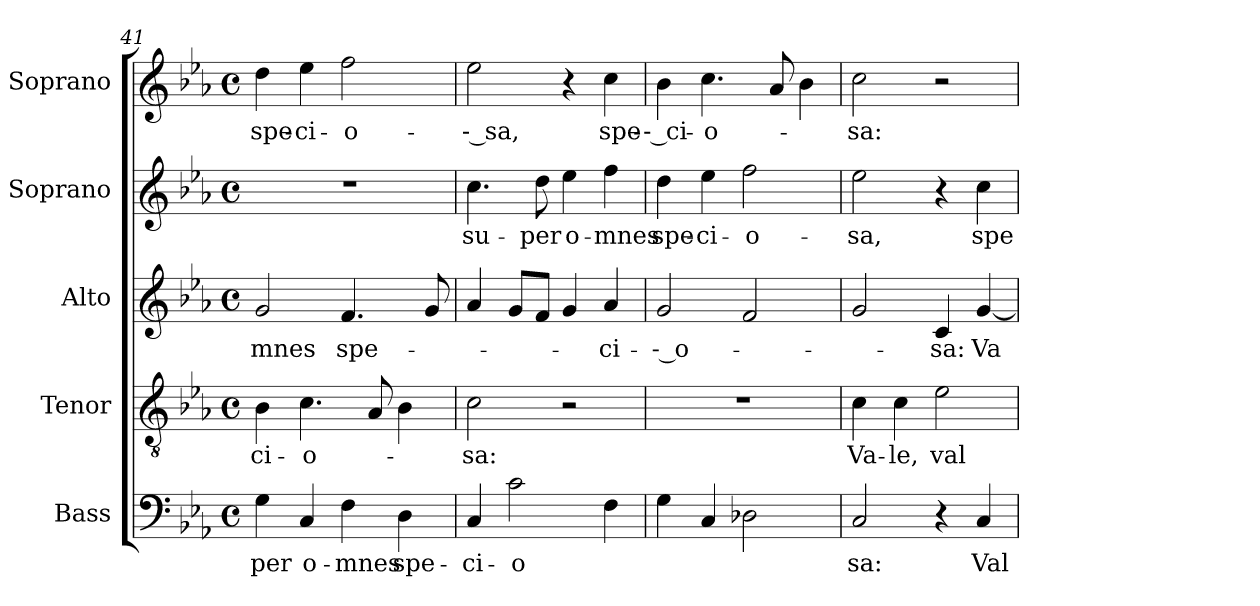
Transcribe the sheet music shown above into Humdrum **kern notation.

**kern	**text	**kern	**text	**kern	**text	**kern	**text	**kern	**text
*part5	*part5	*part4	*part4	*part3	*part3	*part2	*part2	*part1	*part1
*staff5	*staff5	*staff4	*staff4	*staff3	*staff3	*staff2	*staff2	*staff1	*staff1
*I"Bass	*	*I"Tenor	*	*I"Alto	*	*I"Soprano	*	*I"Soprano	*
*I'B.	*	*I'T.	*	*I'A.	*	*I'S.	*	*I'S.	*
*clefF4	*	*clefGv2	*	*clefG2	*	*clefG2	*	*clefG2	*
*	*	*ITrd7c12	*	*	*	*	*	*	*
*k[b-e-a-]	*	*k[b-e-a-]	*	*k[b-e-a-]	*	*k[b-e-a-]	*	*k[b-e-a-]	*
*E-:	*	*E-:	*	*E-:	*	*E-:	*	*E-:	*
*M4/4	*	*M4/4	*	*M4/4	*	*M4/4	*	*M4/4	*
*met(c)	*	*met(c)	*	*met(c)	*	*met(c)	*	*met(c)	*
=41	=41	=41	=41	=41	=41	=41	=41	=41	=41
!	!LO:LY:b:color=#000000	!	!	!	!	!	!	!	!
!	!	!	!LO:LY:b:color=#000000	!	!	!	!	!	!
!	!	!	!	!	!LO:LY:b:color=#000000	!	!	!	!
!	!	!	!	!	!	!	!	!	!LO:LY:b:color=#000000
4Gi\	-per	4BB-i\	-ci-	2gi/	-mnes	1r	.	4ddi\	spe-
!	!LO:LY:b:color=#000000	!	!	!	!	!	!	!	!
!	!	!	!LO:LY:b:color=#000000	!	!	!	!	!	!
!	!	!	!	!	!	!	!	!	!LO:LY:b:color=#000000
4Ci/	o-	4.Ci\	-o-	.	.	.	.	4ee-i\	-ci-
!	!LO:LY:b:color=#000000	!	!	!	!	!	!	!	!
!	!	!	!	!	!LO:LY:b:color=#000000	!	!	!	!
!	!	!	!	!	!	!	!	!	!LO:LY:b:color=#000000
4Fi\	-mnes	.	.	4.fi/	spe-	.	.	2ffi\	-o-
.	.	8AA-i/	.	.	.	.	.	.	.
!	!LO:LY:b:color=#000000	!	!	!	!	!	!	!	!
4Di\	spe-	4BB-i\	.	.	.	.	.	.	.
.	.	.	.	8gi/	.	.	.	.	.
=42	=42	=42	=42	=42	=42	=42	=42	=42	=42
!	!LO:LY:b:color=#000000	!	!	!	!	!	!	!	!
!	!	!	!LO:LY:b:color=#000000	!	!	!	!	!	!
!	!	!	!	!	!	!	!LO:LY:b:color=#000000	!	!
!	!	!	!	!	!	!	!	!	!LO:LY:b:color=#000000
4Ci/	-ci-	2Ci\	-sa:	4a-i/	.	4.cci\	su-	2ee-i\	-- sa,
!	!LO:LY:b:color=#000000	!	!	!	!	!	!	!	!
2ci\	-o-	.	.	8gi/L	.	.	.	.	.
!	!	!	!	!	!	!	!LO:LY:b:color=#000000	!	!
.	.	.	.	8fi/J	.	8ddi\	-per	.	.
!	!	!	!	!	!	!	!LO:LY:b:color=#000000	!	!
.	.	2r	.	4gi/	.	4ee-i\	o-	4r	.
!	!	!	!	!	!LO:LY:b:color=#000000	!	!	!	!
!	!	!	!	!	!	!	!LO:LY:b:color=#000000	!	!
!	!	!	!	!	!	!	!	!	!LO:LY:b:color=#000000
4Fi\	.	.	.	4a-i/	-ci-	4ffi\	-mnes	4cci\	spe-
!!LO:LB:g=z
=43	=43	=43	=43	=43	=43	=43	=43	=43	=43
!	!LO:LY:b:color=#000000	!	!	!	!	!	!	!	!
!	!	!	!	!	!LO:LY:b:color=#000000	!	!	!	!
!	!	!	!	!	!	!	!LO:LY:b:color=#000000	!	!
!	!	!	!	!	!	!	!	!	!LO:LY:b:color=#000000
4Gi\	---	1r	.	2gi/	-- o-	4ddi\	spe-	4b-i\	-- ci-
!	!	!	!	!	!	!	!LO:LY:b:color=#000000	!	!
!	!	!	!	!	!	!	!	!	!LO:LY:b:color=#000000
4Ci/	.	.	.	.	.	4ee-i\	-ci-	4.cci\	-o-
!	!	!	!	!	!	!	!LO:LY:b:color=#000000	!	!
2D-Xi\	.	.	.	2fi/	.	2ffi\	-o-	.	.
.	.	.	.	.	.	.	.	8a-i/	.
.	.	.	.	.	.	.	.	4b-i\	.
=44	=44	=44	=44	=44	=44	=44	=44	=44	=44
!	!LO:LY:b:color=#000000	!	!	!	!	!	!	!	!
!	!	!	!LO:LY:b:color=#000000	!	!	!	!	!	!
!	!	!	!	!	!	!	!LO:LY:b:color=#000000	!	!
!	!	!	!	!	!	!	!	!	!LO:LY:b:color=#000000
2Ci/	-sa:	4Ci\	Va-	2gi/	.	2ee-i\	-sa,	2cci\	-sa:
!	!	!	!LO:LY:b:color=#000000	!	!	!	!	!	!
.	.	4Ci\	-le,	.	.	.	.	.	.
!	!	!	!LO:LY:b:color=#000000	!	!	!	!	!	!
!	!	!	!	!	!LO:LY:b:color=#000000	!	!	!	!
4r	.	2E-i\	val-	4ci/	-sa:	4r	.	2r	.
!	!LO:LY:b:color=#000000	!	!	!	!	!	!	!	!
!	!	!	!	!	!LO:LY:b:color=#000000	!	!	!	!
!	!	!	!	!	!	!	!LO:LY:b:color=#000000	!	!
4Ci/	Val-	.	.	[4gi/	Va-	4cci\	spe-	.	.
=	=	=	=	=	=	=	=	=	=
*-	*-	*-	*-	*-	*-	*-	*-	*-	*-
